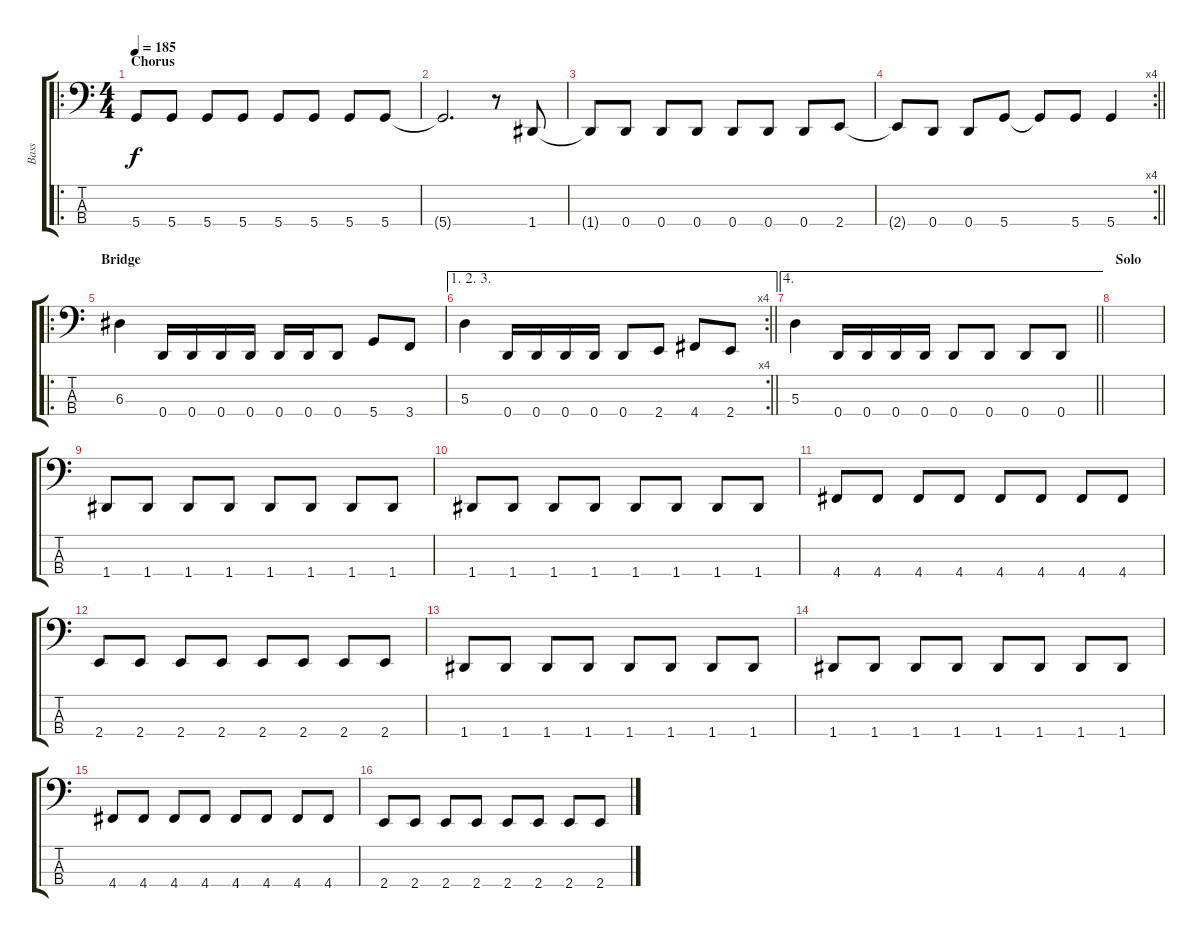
\track ("Bass" "Bass") {instrument electricbassfinger}
\staff {score tabs}
\tuning (G2 D2 A1 D1) {hide}
\ro
\ts (4 4)
\section ("" "Chorus")
\tempo 185
\clef f4
\ks c
5.4.8{dy f} 5.4.8 5.4.8 5.4.8 5.4.8 5.4.8 5.4.8 5.4.8 |
5.4{t}.2{d} r.8 1.4.8 |
1.4{t}.8 0.4.8 0.4.8 0.4.8 0.4.8 0.4.8 0.4.8 2.4.8 |
\rc 4
\barLineRight lightlight
2.4{t}.8 0.4.8 0.4.8 5.4.8 5.4{t}.8 5.4.8 5.4.4 |
\ro
\section ("" "Bridge")
6.3.4 0.4.16 0.4.16 0.4.16 0.4.16 0.4.16 0.4.16 0.4.8 5.4.8 3.4.8 |
\ae (1 2 3)
\rc 4
\barLineRight lightlight
5.3.4 0.4.16 0.4.16 0.4.16 0.4.16 0.4.8 2.4.8 4.4.8 2.4.8 |
\ae 4
\barLineRight lightlight
5.3.4 0.4.16 0.4.16 0.4.16 0.4.16 0.4.8 0.4.8 0.4.8 0.4.8 |
\section ("" "Solo")
|
1.4.8 1.4.8 1.4.8 1.4.8 1.4.8 1.4.8 1.4.8 1.4.8 |
1.4.8 1.4.8 1.4.8 1.4.8 1.4.8 1.4.8 1.4.8 1.4.8 |
4.4.8 4.4.8 4.4.8 4.4.8 4.4.8 4.4.8 4.4.8 4.4.8 |
2.4.8 2.4.8 2.4.8 2.4.8 2.4.8 2.4.8 2.4.8 2.4.8 |
1.4.8 1.4.8 1.4.8 1.4.8 1.4.8 1.4.8 1.4.8 1.4.8 |
1.4.8 1.4.8 1.4.8 1.4.8 1.4.8 1.4.8 1.4.8 1.4.8 |
4.4.8 4.4.8 4.4.8 4.4.8 4.4.8 4.4.8 4.4.8 4.4.8 |
2.4.8 2.4.8 2.4.8 2.4.8 2.4.8 2.4.8 2.4.8 2.4.8
